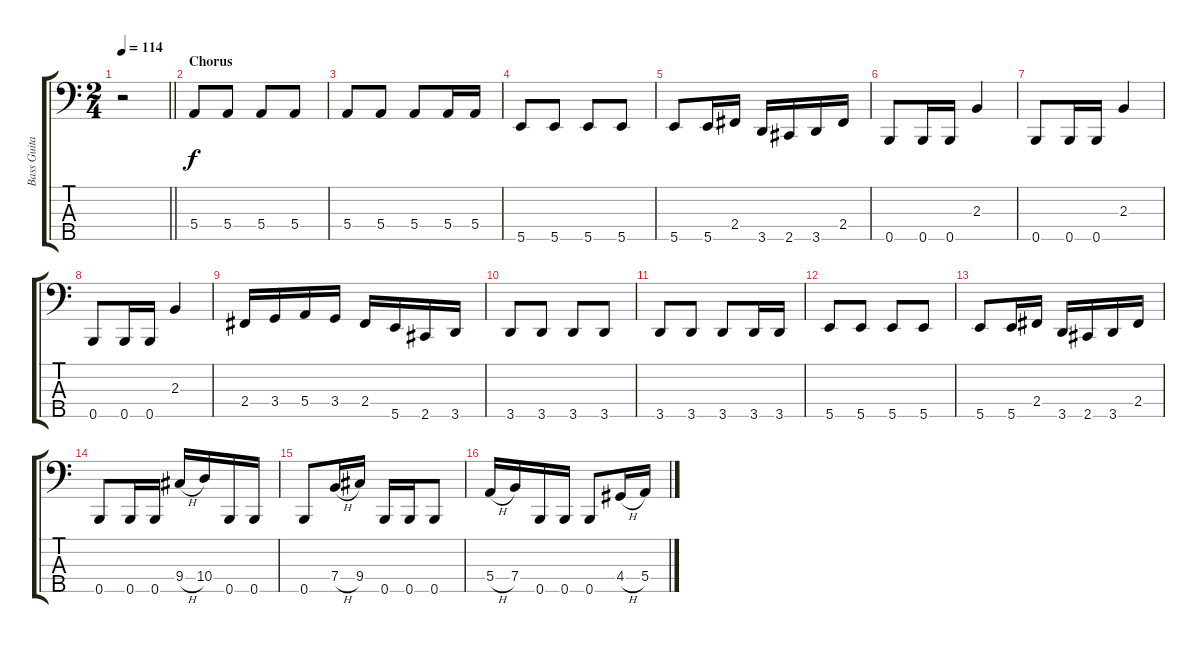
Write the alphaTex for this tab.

\track ("Bass Guitar" "Bass Guita") {instrument electricbassfinger}
\staff {score tabs}
\tuning (G2 D2 A1 E1 B0) {hide}
\ts (2 4)
\tempo 114
\clef f4
\barLineRight lightlight
\ks c
r.2{dy f} |
\section ("" "Chorus")
5.4.8 5.4.8 5.4.8 5.4.8 |
5.4.8 5.4.8 5.4.8 5.4.16 5.4.16 |
5.5.8 5.5.8 5.5.8 5.5.8 |
5.5.8 5.5.16 2.4.16 3.5.16 2.5.16 3.5.16 2.4.16 |
0.5.8 0.5.16 0.5.16 2.3.4 |
0.5.8 0.5.16 0.5.16 2.3.4 |
0.5.8 0.5.16 0.5.16 2.3.4 |
2.4.16 3.4.16 5.4.16 3.4.16 2.4.16 5.5.16 2.5.16 3.5.16 |
3.5.8 3.5.8 3.5.8 3.5.8 |
3.5.8 3.5.8 3.5.8 3.5.16 3.5.16 |
5.5.8 5.5.8 5.5.8 5.5.8 |
5.5.8 5.5.16 2.4.16 3.5.16 2.5.16 3.5.16 2.4.16 |
0.5.8 0.5.16 0.5.16 9.4{h}.16 10.4.16 0.5.16 0.5.16 |
0.5.8 7.4{h}.16 9.4.16 0.5.16 0.5.16 0.5.8 |
5.4{h}.16 7.4.16 0.5.16 0.5.16 0.5.8 4.4{h}.16 5.4.16
